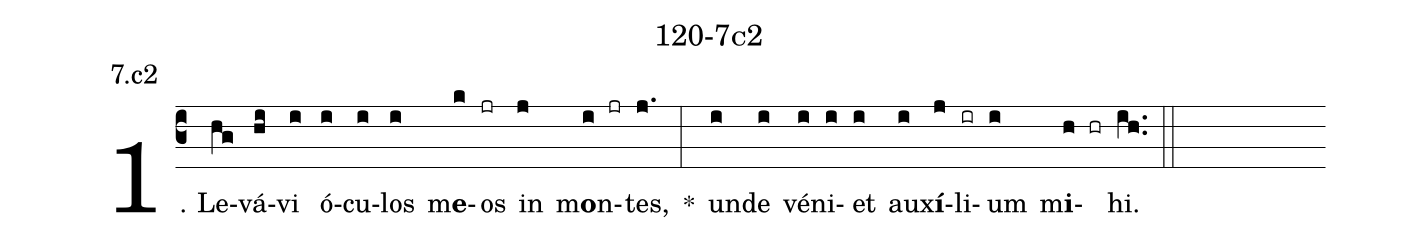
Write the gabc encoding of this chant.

name: 120-7c2;
annotation: 7.c2;
%%
(c3)1. Le(hg)vá(hi)vi(i) ó(i)cu(i)los(i) m<b>e</b>(k)os(jr) in(j) m<b>o</b>n(i jr)tes,(j.) *(:) un(i)de(i) vé(i)ni(i)et(i) au(i)x<b>í</b>(j)li(ir)um(i) m<b>i</b>(h hr)hi.(ih..) (::)
